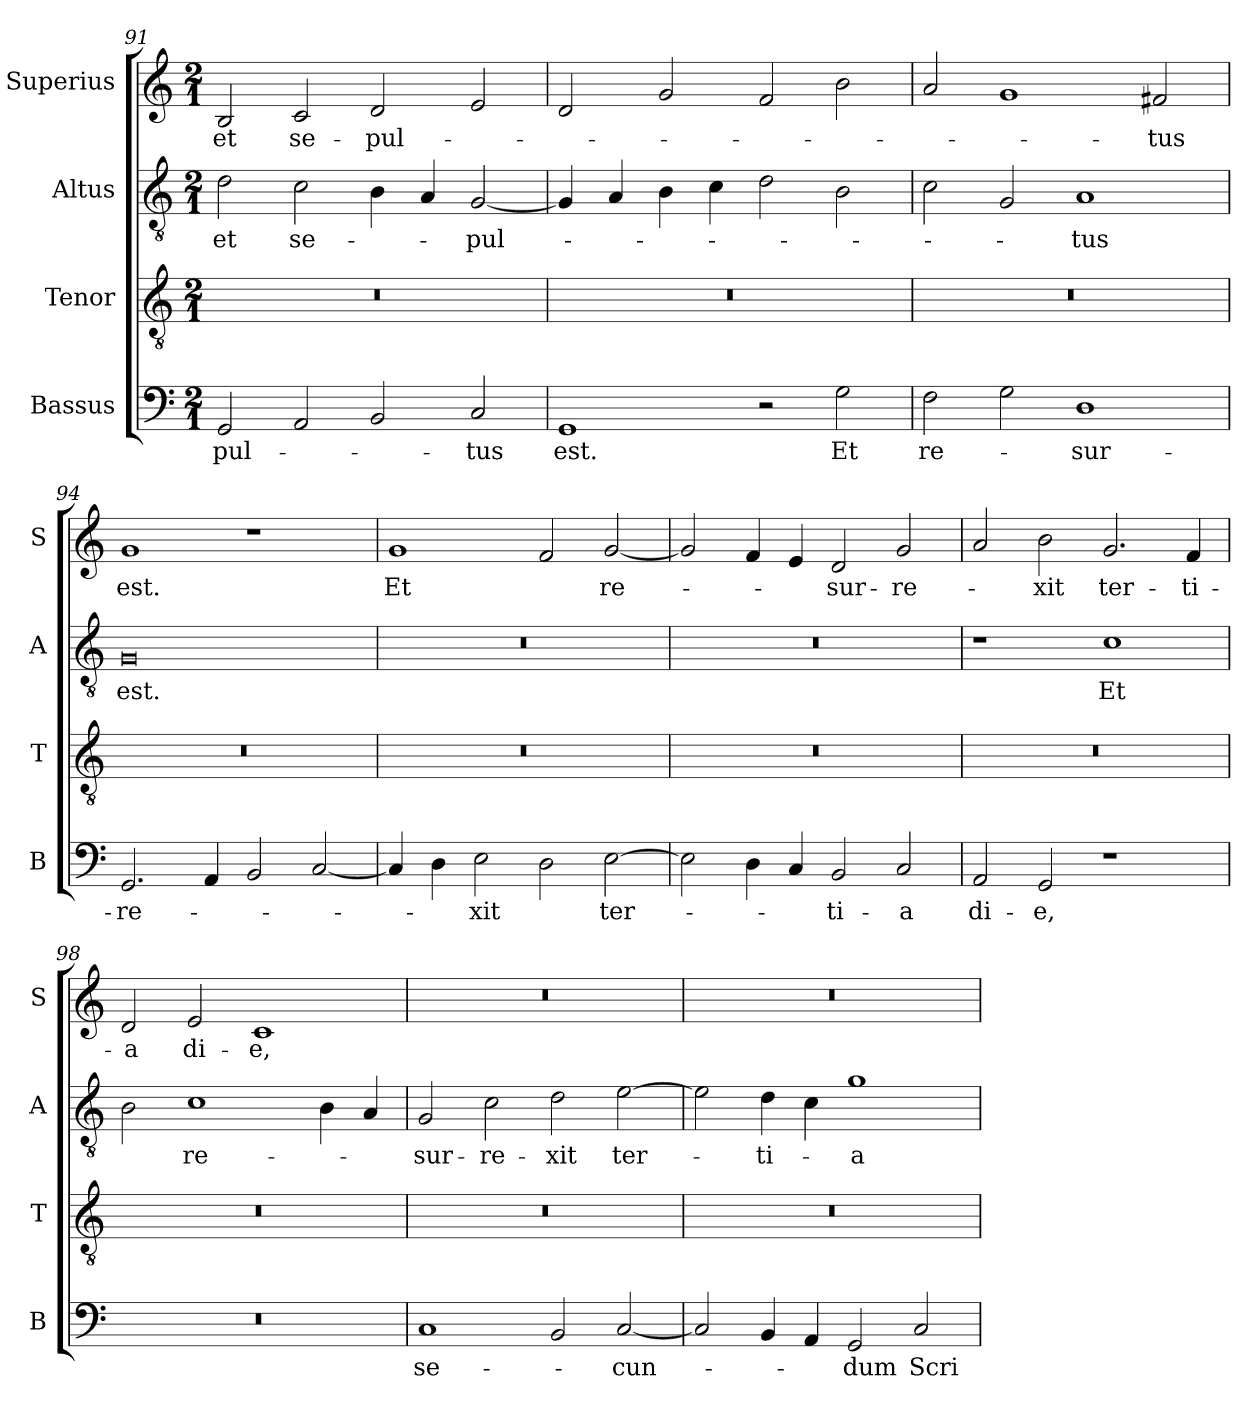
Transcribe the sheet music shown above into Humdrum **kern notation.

**kern	**text	**kern	**kern	**text	**kern	**text
*part4	*part4	*part3	*part2	*part2	*part1	*part1
*staff4	*staff4	*staff3	*staff2	*staff2	*staff1	*staff1
*I"Bassus	*	*I"Tenor	*I"Altus	*	*I"Superius	*
*I'B	*	*I'T	*I'A	*	*I'S	*
*clefF4	*	*clefGv2	*clefGv2	*	*clefG2	*
*k[]	*	*k[]	*k[]	*	*k[]	*
*M2/1	*	*M2/1	*M2/1	*	*M2/1	*
=91	=91	=91	=91	=91	=91	=91
2GG	-pul-	0r	2d	et	2B	et
2AA	.	.	2c	se-	2c	se-
2BB	.	.	4B	.	2d	-pul-
.	.	.	4A	.	.	.
2C	-tus	.	[2G	-pul-	2e	.
=92	=92	=92	=92	=92	=92	=92
1GG	est.	0r	4G]	.	2d	.
.	.	.	4A	.	.	.
.	.	.	4B	.	2g	.
.	.	.	4c	.	.	.
2r	.	.	2d	.	2f	.
2G	Et	.	2B	.	2b	.
=93	=93	=93	=93	=93	=93	=93
2F	re-	0r	2c	.	2a	.
2G	.	.	2G	.	1g	.
1D	-sur-	.	1A	-tus	.	.
.	.	.	.	.	2f#X	-tus
=94	=94	=94	=94	=94	=94	=94
2.GG	-re-	0r	0G	est.	1g	est.
4AA	.	.	.	.	.	.
2BB	.	.	.	.	1r	.
[2C	.	.	.	.	.	.
=95	=95	=95	=95	=95	=95	=95
4C]	.	0r	0r	.	1g	Et
4D	.	.	.	.	.	.
2E	-xit	.	.	.	.	.
2D	.	.	.	.	2f	.
[2E	ter-	.	.	.	[2g	re-
=96	=96	=96	=96	=96	=96	=96
2E]	.	0r	0r	.	2g]	.
4D	.	.	.	.	4f	.
4C	.	.	.	.	4e	.
2BB	-ti-	.	.	.	2d	-sur-
2C	-a	.	.	.	2g	-re-
=97	=97	=97	=97	=97	=97	=97
2AA	di-	0r	1r	.	2a	.
2GG	-e,	.	.	.	2b	-xit
!	!	!	!	!LO:LY:i	!	!
1r	.	.	1c	Et	2.g	ter-
.	.	.	.	.	4f	-ti-
=98	=98	=98	=98	=98	=98	=98
0r	.	0r	2B	.	2d	-a
!	!	!	!	!LO:LY:i	!	!
.	.	.	1c	re-	2e	di-
.	.	.	.	.	1c	-e,
.	.	.	4B	.	.	.
.	.	.	4A	.	.	.
=99	=99	=99	=99	=99	=99	=99
!	!	!	!	!LO:LY:i	!	!
1C	se-	0r	2G	-sur-	0r	.
!	!	!	!	!LO:LY:i	!	!
.	.	.	2c	-re-	.	.
!	!	!	!	!LO:LY:i	!	!
2BB	.	.	2d	-xit	.	.
[2C	-cun-	.	[2e	ter-	.	.
=100	=100	=100	=100	=100	=100	=100
2C]	.	0r	2e]	.	0r	.
4BB	.	.	4d	-ti-	.	.
4AA	.	.	4c	.	.	.
2GG	-dum	.	1g	-a	.	.
2C	Scri-	.	.	.	.	.
=	=	=	=	=	=	=
*-	*-	*-	*-	*-	*-	*-
